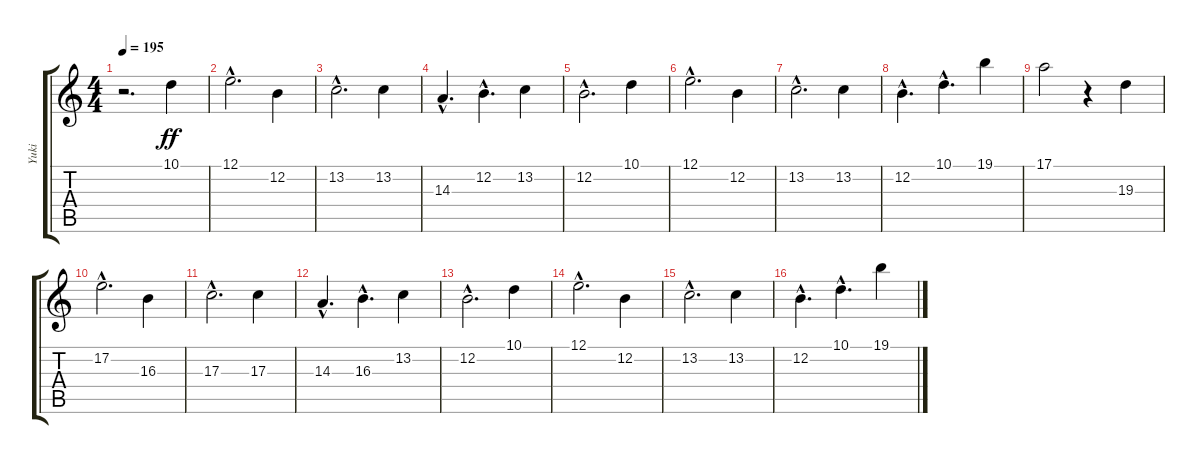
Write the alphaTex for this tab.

\track ("Yuki" "Yuki") {instrument tenorsax}
\staff {score tabs}
\tuning (E4 B3 G3 D3 A2 E2) {hide}
\ts (4 4)
\tempo 195
\clef g2
\ks c
r.2{d dy f} 10.1.4{dy ff} |
12.1{hac}.2{d} 12.2.4 |
13.2{hac}.2{d} 13.2.4 |
14.3{hac}.4{d} 12.2{hac}.4{d} 13.2.4 |
12.2{hac}.2{d} 10.1.4 |
12.1{hac}.2{d} 12.2.4 |
13.2{hac}.2{d} 13.2.4 |
12.2{hac}.4{d} 10.1{hac}.4{d} 19.1.4 |
17.1.2 r.4 19.3.4 |
17.2{hac}.2{d} 16.3.4 |
17.3{hac}.2{d} 17.3.4 |
14.3{hac}.4{d} 16.3{hac}.4{d} 13.2.4 |
12.2{hac}.2{d} 10.1.4 |
12.1{hac}.2{d} 12.2.4 |
13.2{hac}.2{d} 13.2.4 |
12.2{hac}.4{d} 10.1{hac}.4{d} 19.1.4
